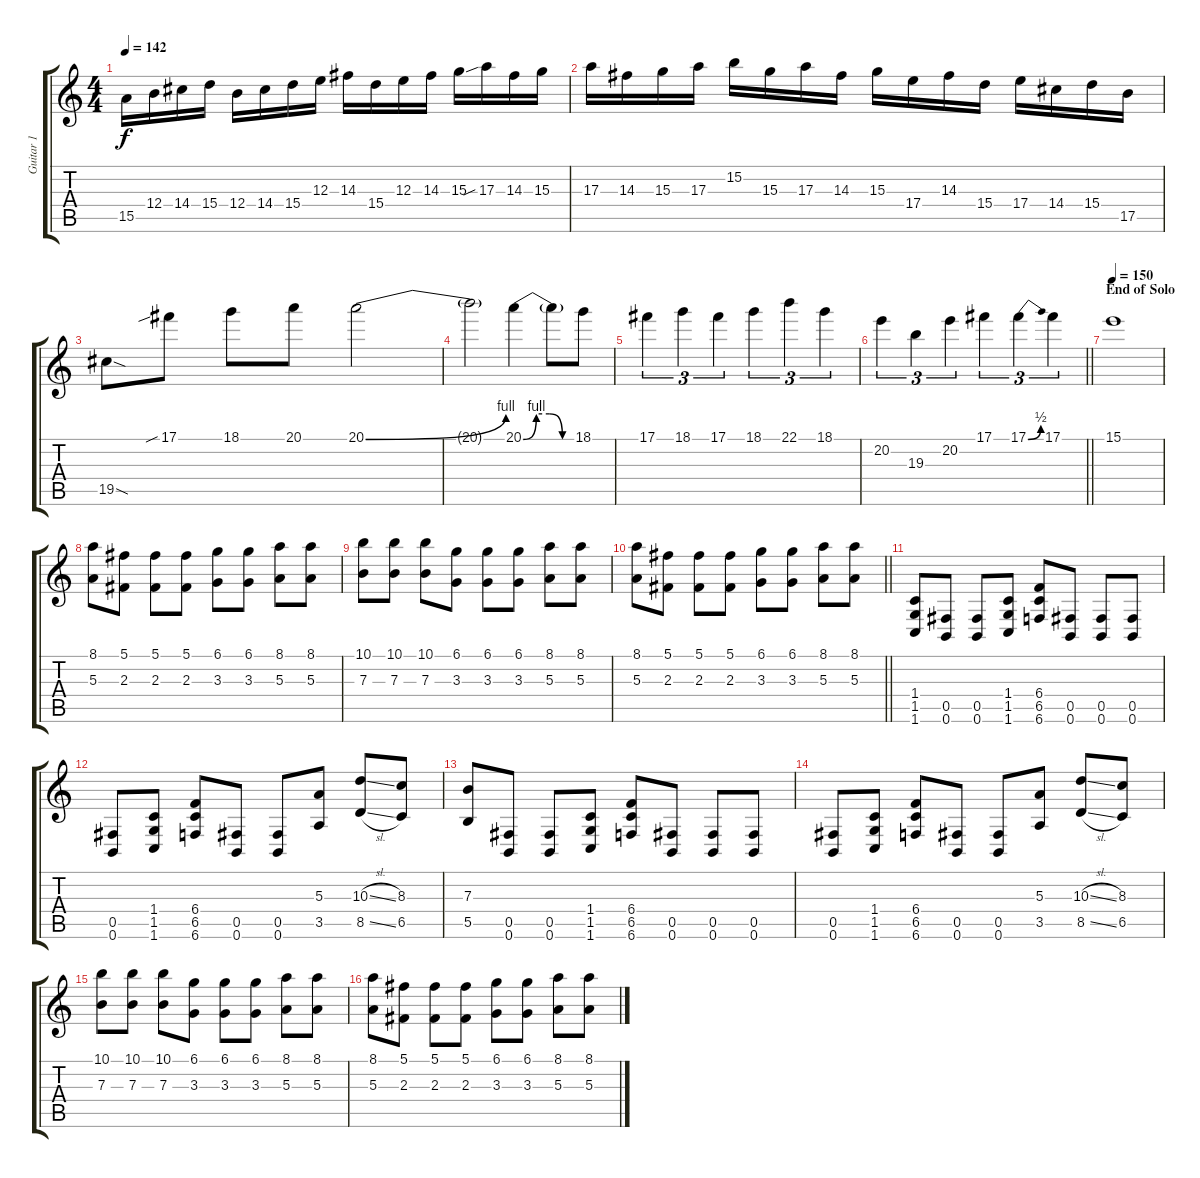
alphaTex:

\track ("Guitar 1" "Guitar 1") {instrument distortionguitar}
\staff {score tabs}
\tuning (Db4 Ab3 E3 B2 Gb2 B1) {hide}
\ts (4 4)
\tempo 142
\clef g2
\ks c
15.5.16{dy f} 12.4.16 14.4.16 15.4.16 12.4.16 14.4.16 15.4.16 12.3.16 14.3.16 15.4.16 12.3.16 14.3.16 15.3.16 17.3{sib}.16 14.3.16 15.3.16 |
17.3.16 14.3.16 15.3.16 17.3.16 15.2.16 15.3.16 17.3.16 14.3.16 15.3.16 17.4.16 14.3.16 15.4.16 17.4.16 14.4.16 15.4.16 17.5.16 |
19.5{sod}.8 17.1{sib}.8 18.1.8 20.1.8 20.1{be (bend 0 0 60 4)}.2 |
20.1{t}.2 20.1{be (custom 0 0 15 4 30 4 45 0 60 0)}.4 20.1{t}.8 18.1.8 |
17.1.4{tu (3 2)} 18.1.4{tu (3 2)} 17.1.4{tu (3 2)} 18.1.4{tu (3 2)} 22.1.4{tu (3 2)} 18.1.4{tu (3 2)} |
\barLineRight lightlight
20.2.4{tu (3 2)} 19.3.4{tu (3 2)} 20.2.4{tu (3 2)} 17.1.4{tu (3 2)} 17.1{be (bend 0 0 60 2)}.4{tu (3 2)} 17.1.4{tu (3 2)} |
\section ("" "End of Solo")
\tempo 150
15.1.1 |
(8.1 5.3).8 (5.1 2.3).8 (5.1 2.3).8 (5.1 2.3).8 (6.1 3.3).8 (6.1 3.3).8 (8.1 5.3).8 (8.1 5.3).8 |
(10.1 7.3).8 (10.1 7.3).8 (10.1 7.3).8 (6.1 3.3).8 (6.1 3.3).8 (6.1 3.3).8 (8.1 5.3).8 (8.1 5.3).8 |
\barLineRight lightlight
(8.1 5.3).8 (5.1 2.3).8 (5.1 2.3).8 (5.1 2.3).8 (6.1 3.3).8 (6.1 3.3).8 (8.1 5.3).8 (8.1 5.3).8 |
\section ("" "")
(1.4 1.5 1.6).8 (0.5 0.6).8 (0.5 0.6).8 (1.4 1.5 1.6).8 (6.4 6.5 6.6).8 (0.5 0.6).8 (0.5 0.6).8 (0.5 0.6).8 |
(0.5 0.6).8 (1.4 1.5 1.6).8 (6.4 6.5 6.6).8 (0.5 0.6).8 (0.5 0.6).8 (5.3 3.5).8 (10.3{sl} 8.5{sl}).8 (8.3 6.5).8 |
(7.3 5.5).8 (0.5 0.6).8 (0.5 0.6).8 (1.4 1.5 1.6).8 (6.4 6.5 6.6).8 (0.5 0.6).8 (0.5 0.6).8 (0.5 0.6).8 |
(0.5 0.6).8 (1.4 1.5 1.6).8 (6.4 6.5 6.6).8 (0.5 0.6).8 (0.5 0.6).8 (5.3 3.5).8 (10.3{sl} 8.5{sl}).8 (8.3 6.5).8 |
(10.1 7.3).8 (10.1 7.3).8 (10.1 7.3).8 (6.1 3.3).8 (6.1 3.3).8 (6.1 3.3).8 (8.1 5.3).8 (8.1 5.3).8 |
(8.1 5.3).8 (5.1 2.3).8 (5.1 2.3).8 (5.1 2.3).8 (6.1 3.3).8 (6.1 3.3).8 (8.1 5.3).8 (8.1 5.3).8
